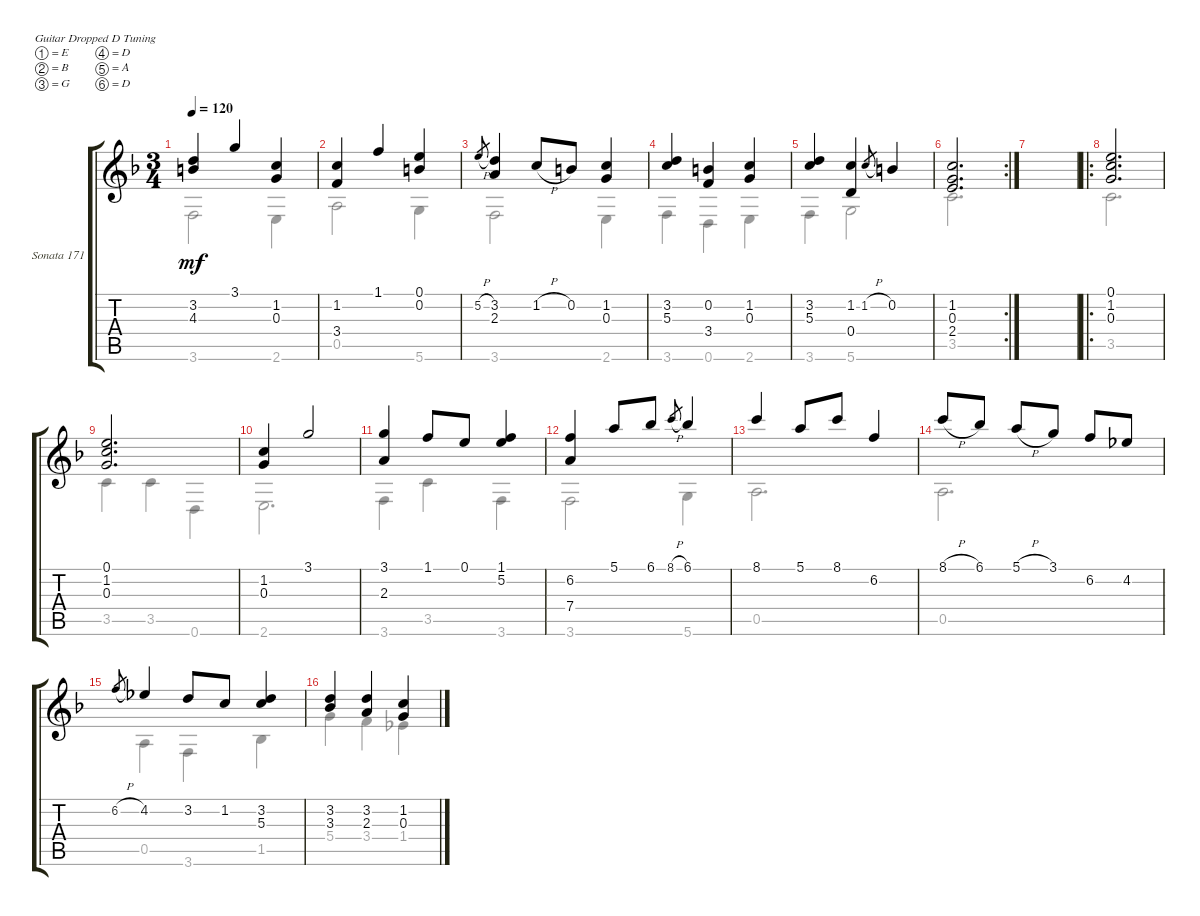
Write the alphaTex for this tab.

\bracketExtendMode groupsimilarinstruments
\firstSystemTrackNameOrientation horizontal
\otherSystemsTrackNameOrientation horizontal
\track ("Sonata 1719 In Dm - 5. Menuet" "Sonata 171") {instrument acousticguitarnylon}
\staff {score tabs}
\tuning (E4 B3 G3 D3 A2 D2)
\voice
\ts (3 4)
\tempo 120
\clef g2
\ks dminor
(3.2 4.3).4{dy mf} 3.1.4 (1.2 0.3).4 |
(1.2 3.4).4 1.1.4 (0.1 0.2).4 |
5.2{h}.8{gr} (3.2 2.3).4 1.2{h}.8 0.2.8 (1.2 0.3).4 |
(3.2 5.3).4 (0.2 3.4).4 (1.2 0.3).4 |
(3.2 5.3).4 (1.2 0.4).4 1.2{h}.8{gr} 0.2.4 |
\rc 2
(1.2 0.3 2.4).2{d} |
|
\ro
(0.1 1.2 0.3).2{d} |
(0.1 1.2 0.3).2{d} |
(1.2 0.3).4 3.1.2 |
(3.1 2.3).4 1.1.8 0.1.8 (1.1 5.2).4 |
(6.2 7.4).4 5.1.8 6.1.8 8.1{h}.8{gr} 6.1.4 |
8.1.4 5.1.8 8.1.8 6.2.4 |
8.1{h}.8 6.1.8 5.1{h}.8 3.1.8 6.2.8 4.2.8 |
6.2{h}.8{gr} 4.2.4 3.2.8 1.2.8 (3.2 5.3).4 |
(3.2 3.3).4 (3.2 2.3).4 (1.2 0.3).4
\voice
\clef g2
\ottava regular
\simile none
\ks dminor
3.6.2{dy mf} 2.6.4 |
0.5.2 5.6.4 |
3.6.2 2.6.4 |
3.6.4 0.6.4 2.6.4 |
3.6.4 5.6.2 |
3.5.2{d} |
|
3.5.2{d} |
3.5.4 3.5.4 0.6.4 |
2.6.2{d} |
3.6.4 3.5.4 3.6.4 |
3.6.2 5.6.4 |
0.5.2{d} |
0.5.2{d} |
0.5.4 3.6.4 1.5.4 |
5.4.4 3.4.4 1.4.4
